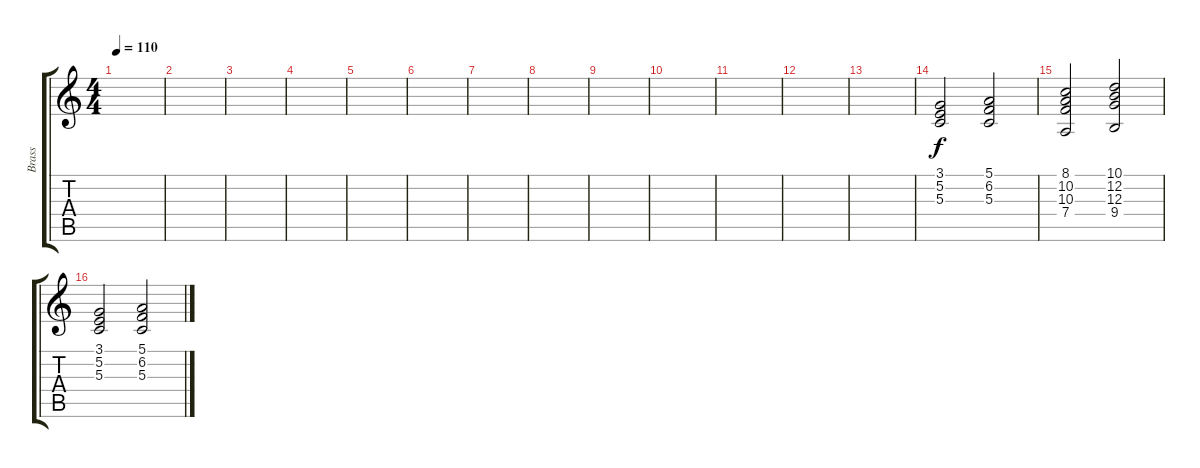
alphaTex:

\track ("Brass" "Brass") {instrument brasssection}
\staff {score tabs}
\tuning (E4 B3 G3 D3 A2 E2) {hide}
\ts (4 4)
\tempo 110
\clef g2
\ks c
|
|
|
|
|
|
|
|
|
|
|
|
|
(3.1 5.2 5.3).2 (5.1 6.2 5.3).2 |
(8.1 10.2 10.3 7.4).2 (10.1 12.2 12.3 9.4).2 |
(3.1 5.2 5.3).2 (5.1 6.2 5.3).2
